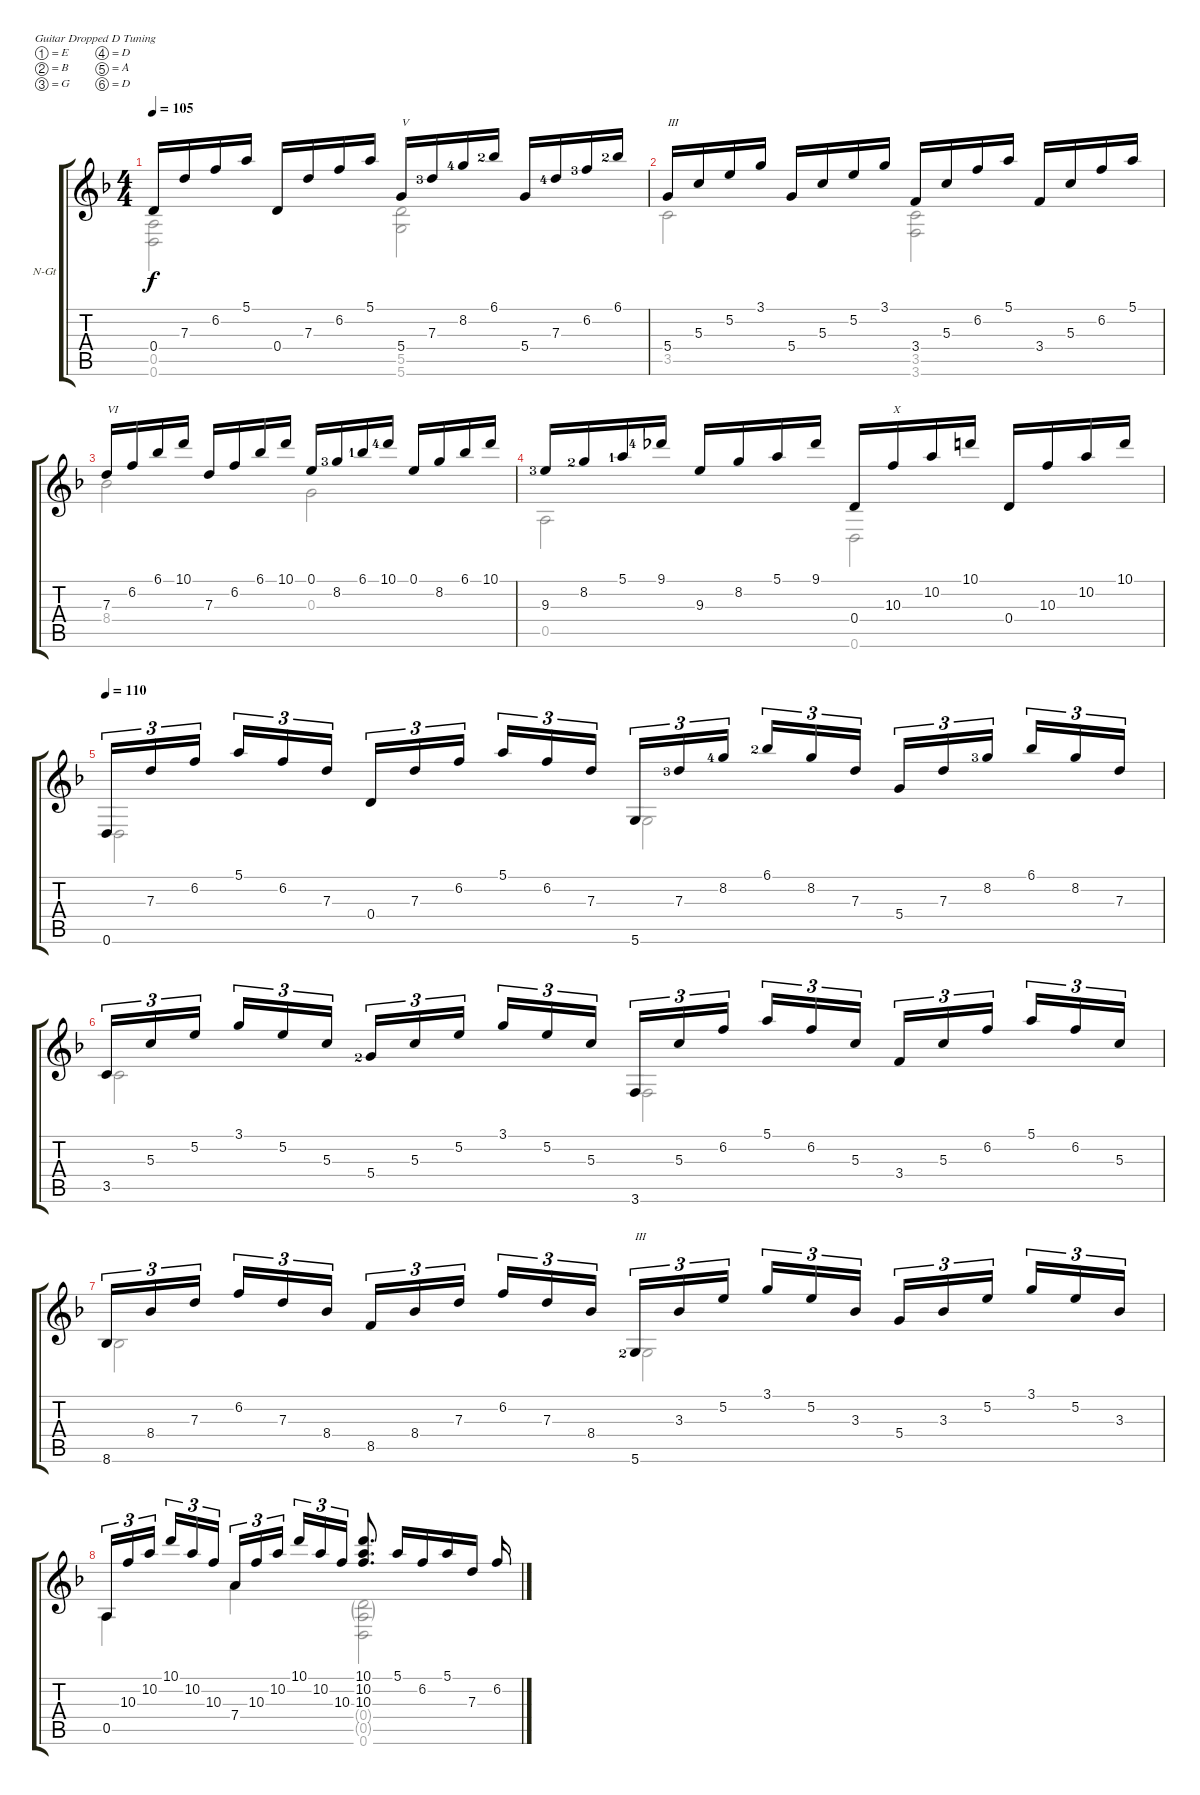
\bracketExtendMode groupsimilarinstruments
\firstSystemTrackNameOrientation horizontal
\otherSystemsTrackNameOrientation horizontal
\track ("David Russell" "N-Gt") {instrument acousticguitarnylon}
\staff {score tabs}
\tuning (E4 B3 G3 D3 A2 D2)
\voice
\ts (4 4)
\tempo 105
\clef g2
\ks f
0.4.16{dy f} 7.3.16 6.2.16 5.1.16 0.4.16 7.3.16 6.2.16 5.1.16 5.4.16{txt "V"} 7.3{lf 4}.16 8.2{lf 5}.16 6.1{lf 3}.16 5.4.16 7.3{lf 5}.16 6.2{lf 4}.16 6.1{lf 3}.16 |
5.4.16{txt "III"} 5.3.16 5.2.16 3.1.16 5.4.16 5.3.16 5.2.16 3.1.16 3.4.16 5.3.16 6.2.16 5.1.16 3.4.16 5.3.16 6.2.16 5.1.16 |
7.3.16{txt "VI"} 6.2.16 6.1.16 10.1.16 7.3.16 6.2.16 6.1.16 10.1.16 0.1.16 8.2{lf 4}.16 6.1{lf 2}.16 10.1{lf 5}.16 0.1.16 8.2.16 6.1.16 10.1.16 |
9.3{lf 4}.16 8.2{lf 3}.16 5.1{lf 2}.16 9.1{lf 5}.16 9.3.16 8.2.16 5.1.16 9.1.16 0.4.16 10.3.16{txt "X"} 10.2.16 10.1.16 0.4.16 10.3.16 10.2.16 10.1.16 |
\tempo 110
0.6.16{tu (3 2)} 7.3.16{tu (3 2)} 6.2.16{tu (3 2)} 5.1.16{tu (3 2)} 6.2.16{tu (3 2)} 7.3.16{tu (3 2)} 0.4.16{tu (3 2)} 7.3.16{tu (3 2)} 6.2.16{tu (3 2)} 5.1.16{tu (3 2)} 6.2.16{tu (3 2)} 7.3.16{tu (3 2)} 5.6.16{tu (3 2)} 7.3{lf 4}.16{tu (3 2)} 8.2{lf 5}.16{tu (3 2)} 6.1{lf 3}.16{tu (3 2)} 8.2.16{tu (3 2)} 7.3.16{tu (3 2)} 5.4.16{tu (3 2)} 7.3.16{tu (3 2)} 8.2{lf 4}.16{tu (3 2)} 6.1.16{tu (3 2)} 8.2.16{tu (3 2)} 7.3.16{tu (3 2)} |
3.5.16{tu (3 2)} 5.3.16{tu (3 2)} 5.2.16{tu (3 2)} 3.1.16{tu (3 2)} 5.2.16{tu (3 2)} 5.3.16{tu (3 2)} 5.4{lf 3}.16{tu (3 2)} 5.3.16{tu (3 2)} 5.2.16{tu (3 2)} 3.1.16{tu (3 2)} 5.2.16{tu (3 2)} 5.3.16{tu (3 2)} 3.6.16{tu (3 2)} 5.3.16{tu (3 2)} 6.2.16{tu (3 2)} 5.1.16{tu (3 2)} 6.2.16{tu (3 2)} 5.3.16{tu (3 2)} 3.4.16{tu (3 2)} 5.3.16{tu (3 2)} 6.2.16{tu (3 2)} 5.1.16{tu (3 2)} 6.2.16{tu (3 2)} 5.3.16{tu (3 2)} |
8.6.16{tu (3 2)} 8.4.16{tu (3 2)} 7.3.16{tu (3 2)} 6.2.16{tu (3 2)} 7.3.16{tu (3 2)} 8.4.16{tu (3 2)} 8.5.16{tu (3 2)} 8.4.16{tu (3 2)} 7.3.16{tu (3 2)} 6.2.16{tu (3 2)} 7.3.16{tu (3 2)} 8.4.16{tu (3 2)} 5.6{lf 3}.16{tu (3 2) txt "III"} 3.3.16{tu (3 2)} 5.2.16{tu (3 2)} 3.1.16{tu (3 2)} 5.2.16{tu (3 2)} 3.3.16{tu (3 2)} 5.4.16{tu (3 2)} 3.3.16{tu (3 2)} 5.2.16{tu (3 2)} 3.1.16{tu (3 2)} 5.2.16{tu (3 2)} 3.3.16{tu (3 2)} |
0.5.16{tu (3 2)} 10.3.16{tu (3 2)} 10.2.16{tu (3 2)} 10.1.16{tu (3 2)} 10.2.16{tu (3 2)} 10.3.16{tu (3 2)} 7.4.16{tu (3 2)} 10.3.16{tu (3 2)} 10.2.16{tu (3 2)} 10.1.16{tu (3 2)} 10.2.16{tu (3 2)} 10.3.16{tu (3 2)} (10.1 10.2 10.3).8{d beam split} 5.1.16{beam merge} 6.2.16 5.1.16 7.3.16{beam split} 6.2.16
\voice
\clef g2
\ottava regular
\simile none
\ks f
(0.5 0.6).2{dy f} (5.5 5.6).2 |
3.5.2 (3.5 3.6).2 |
8.4.2 0.3.2 |
0.5.2 0.6.2 |
0.6.2 5.6.2 |
3.5.2 3.6.2 |
8.6.2 5.6.2 |
0.5.4 7.4.4 (0.4{g} 0.5{g} 0.6).2
